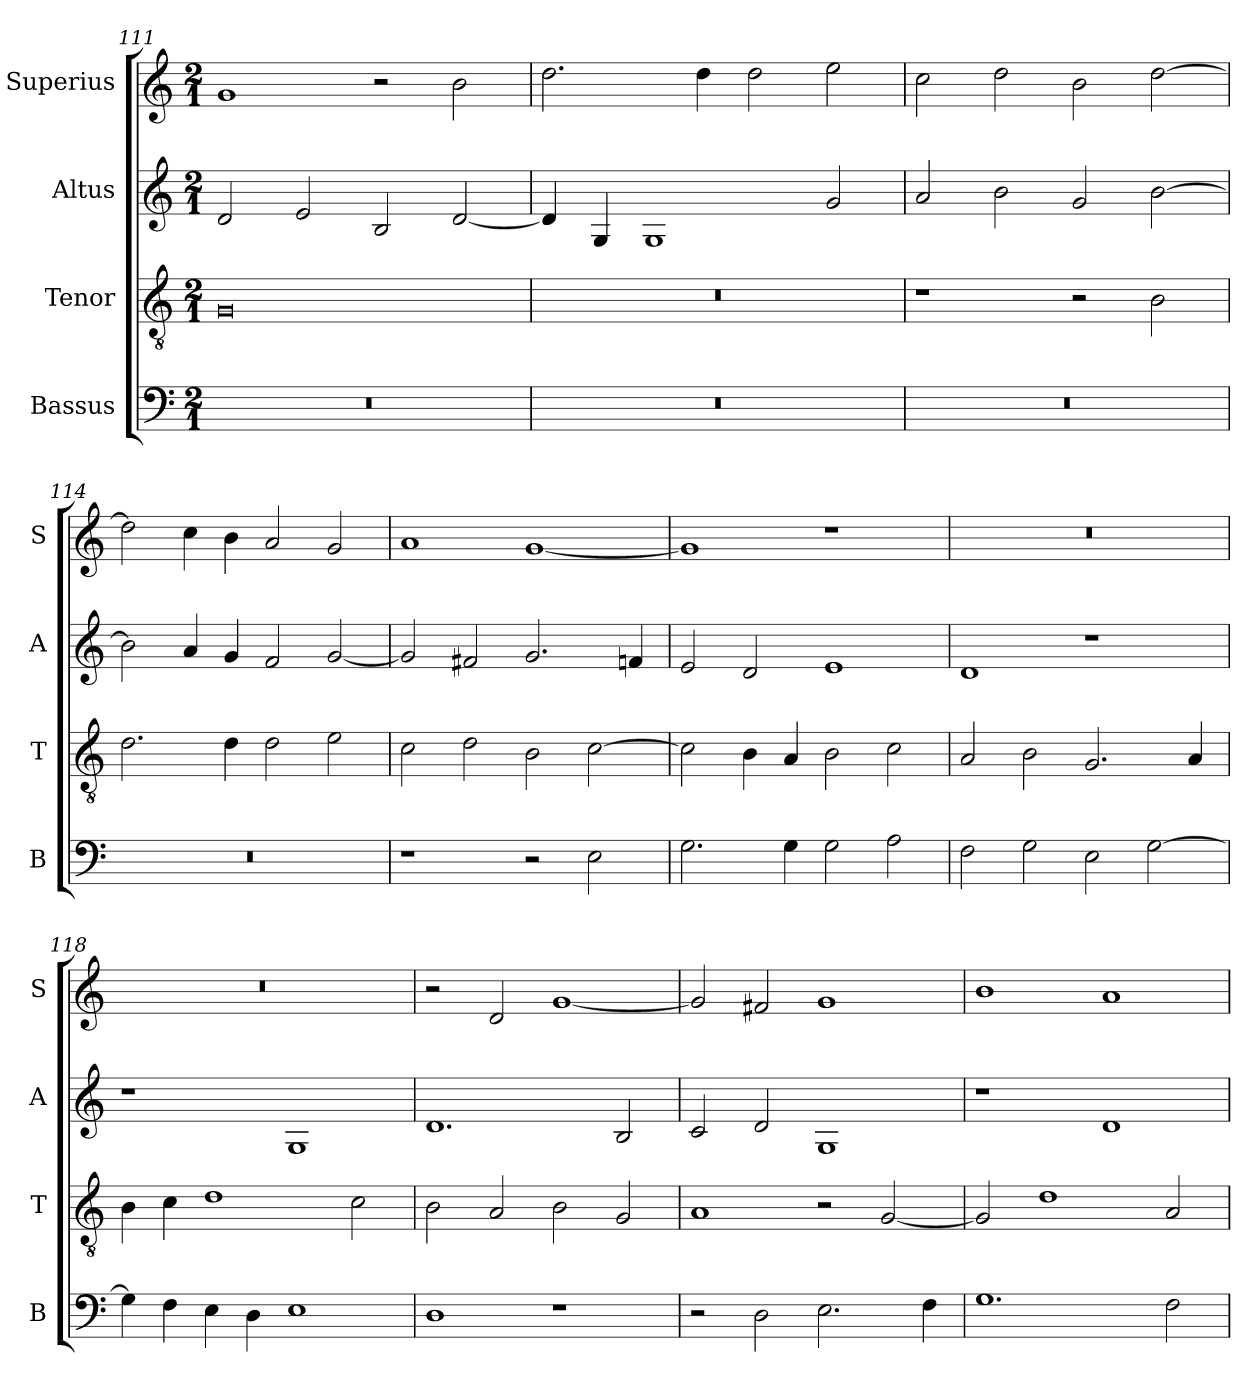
**kern	**kern	**kern	**kern
*part4	*part3	*part2	*part1
*staff4	*staff3	*staff2	*staff1
*I"Bassus	*I"Tenor	*I"Altus	*I"Superius
*I'B	*I'T	*I'A	*I'S
*clefF4	*clefGv2	*clefG2	*clefG2
*k[]	*k[]	*k[]	*k[]
*M2/1	*M2/1	*M2/1	*M2/1
=111	=111	=111	=111
0r	0G	2d/	1g
.	.	2e/	.
.	.	2B/	2r
.	.	[2d/	2b\
=112	=112	=112	=112
0r	0r	4d/]	2.dd\
.	.	4G/	.
.	.	1G	.
.	.	.	4dd\
.	.	.	2dd\
.	.	2g/	2ee\
=113	=113	=113	=113
0r	1r	2a/	2cc\
.	.	2b\	2dd\
.	2r	2g/	2b\
.	2B\	[2b\	[2dd\
=114	=114	=114	=114
0r	2.d\	2b\]	2dd\]
.	.	4a/	4cc\
.	4d\	4g/	4b\
.	2d\	2f/	2a/
.	2e\	[2g/	2g/
=115	=115	=115	=115
1r	2c\	2g/]	1a
.	2d\	2f#X/	.
2r	2B\	2.g/	[1g
2E\	[2c\	.	.
.	.	4fn/	.
=116	=116	=116	=116
2.G\	2c\]	2e/	1g]
.	4B\	2d/	.
4G\	4A/	.	.
2G\	2B\	1e	1r
2A\	2c\	.	.
=117	=117	=117	=117
2F\	2A/	1d	0r
2G\	2B\	.	.
2E\	2.G/	1r	.
[2G\	.	.	.
.	4A/	.	.
=118	=118	=118	=118
4G\]	4B\	1r	0r
4F\	4c\	.	.
4E\	1d	.	.
4D\	.	.	.
1E	.	1G	.
.	2c\	.	.
=119	=119	=119	=119
1D	2B\	1.d	2r
.	2A/	.	2d/
1r	2B\	.	[1g
.	2G/	2B/	.
=120	=120	=120	=120
2r	1A	2c/	2g/]
2D\	.	2d/	2f#X/
2.E\	2r	1G	1g
.	[2G/	.	.
4F\	.	.	.
=121	=121	=121	=121
1.G	2G/]	1r	1b
.	1d	.	.
.	.	1d	1a
2F\	2A/	.	.
=	=	=	=
*-	*-	*-	*-
